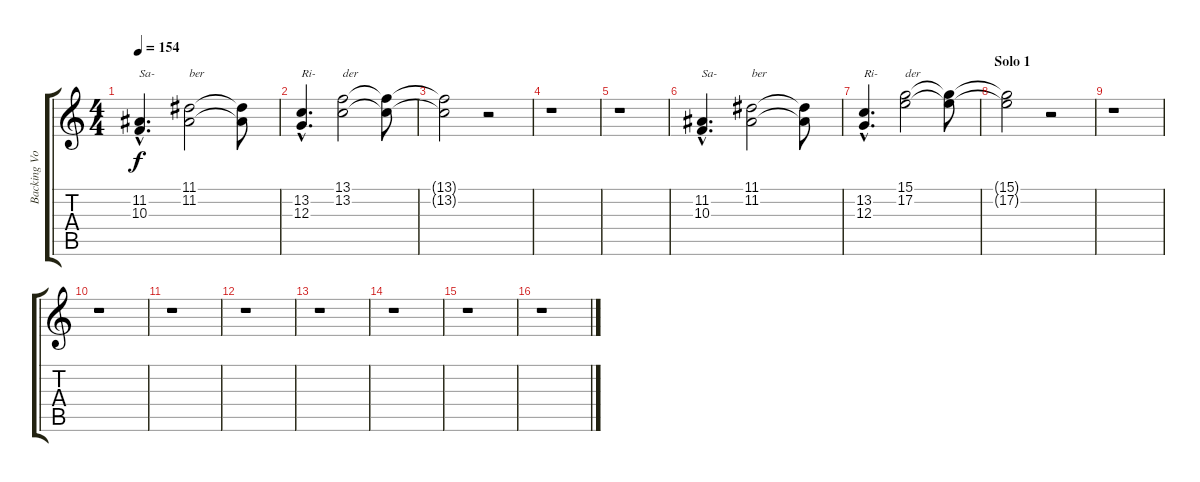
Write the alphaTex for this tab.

\track ("Backing Vocals" "Backing Vo") {instrument choiraahs}
\staff {score tabs}
\tuning (E4 B3 G3 D3 A2 E2) {hide}
\ts (4 4)
\tempo 154
\clef g2
\ks c
(11.2{hac} 10.3{hac}).4{d txt "Sa-" dy f} (11.1 11.2).2{txt "ber"} (11.1{t} 11.2{t}).8 |
(13.2{hac} 12.3{hac}).4{d txt "Ri-"} (13.1 13.2).2{txt "der"} (13.1{t} 13.2{t}).8 |
(13.1{t} 13.2{t}).2 r.2 |
r.1 |
r.1 |
(11.2{hac} 10.3{hac}).4{d txt "Sa-"} (11.1 11.2).2{txt "ber"} (11.1{t} 11.2{t}).8 |
(13.2{hac} 12.3{hac}).4{d txt "Ri-"} (15.1 17.2).2{txt "der"} (15.1{t} 17.2{t}).8 |
\section ("" "Solo 1")
(15.1{t} 17.2{t}).2 r.2 |
r.1 |
r.1 |
r.1 |
r.1 |
r.1 |
r.1 |
r.1 |
r.1
